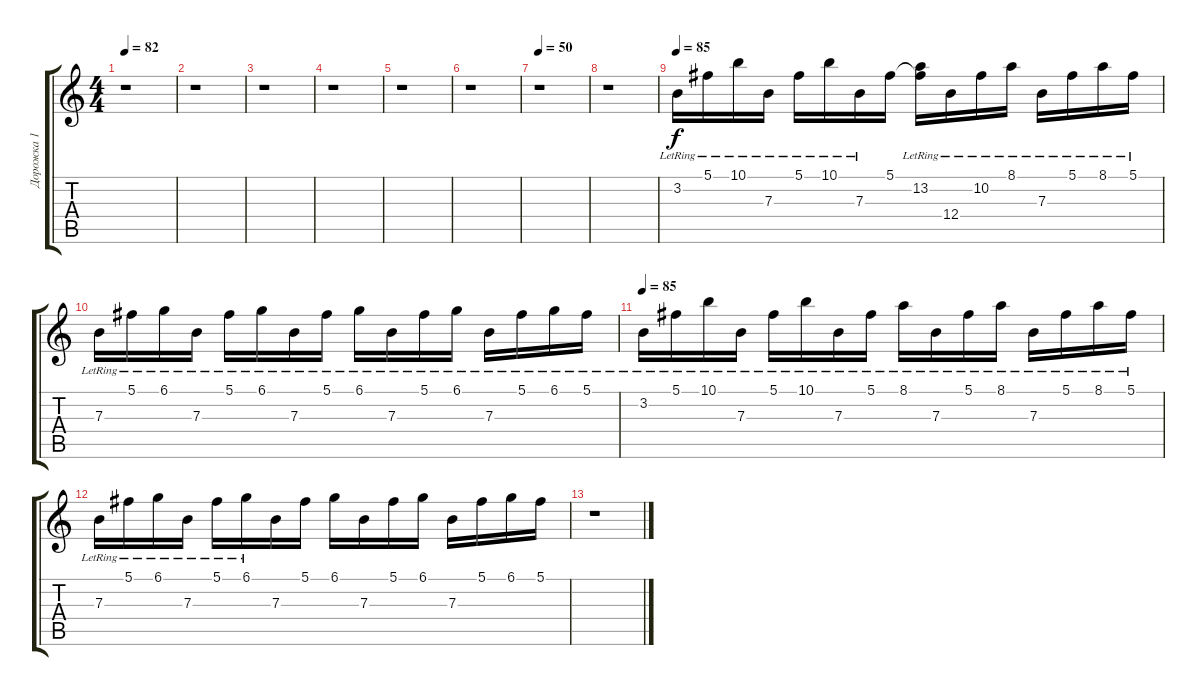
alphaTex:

\track ("Дорожка 1" "Дорожка 1") {instrument acousticguitarsteel}
\staff {score tabs}
\tuning (Db4 Ab3 E3 B2 Gb2 B1) {hide}
\ts (4 4)
\tempo 82
\clef g2
\ks c
r.1{dy f} |
r.1 |
r.1 |
r.1 |
r.1 |
r.1 |
\tempo 50
r.1 |
r.1 |
\tempo 85
3.2{lr}.16{balance 8 instrument acousticguitarsteel} 5.1{lr}.16 10.1{lr}.16 7.3{lr}.16 5.1{lr}.16 10.1{lr}.16 7.3{lr}.16 5.1.16 (5.1{t} 13.2{lr}).16 12.4{lr}.16 10.2{lr}.16 8.1{lr}.16 7.3{lr}.16 5.1{lr}.16 8.1{lr}.16 5.1{lr}.16 |
7.3{lr}.16 5.1{lr}.16 6.1{lr}.16 7.3{lr}.16 5.1{lr}.16 6.1{lr}.16 7.3{lr}.16 5.1{lr}.16 6.1{lr}.16 7.3{lr}.16 5.1{lr}.16 6.1{lr}.16 7.3{lr}.16 5.1{lr}.16 6.1{lr}.16 5.1{lr}.16 |
\tempo 85
3.2{lr}.16 5.1{lr}.16 10.1{lr}.16 7.3{lr}.16 5.1{lr}.16 10.1{lr}.16 7.3{lr}.16 5.1{lr}.16 8.1{lr}.16 7.3{lr}.16 5.1{lr}.16 8.1{lr}.16 7.3{lr}.16 5.1{lr}.16 8.1{lr}.16 5.1{lr}.16 |
7.3{lr}.16 5.1{lr}.16 6.1{lr}.16 7.3{lr}.16 5.1{lr}.16 6.1{lr}.16 7.3.16 5.1.16 6.1.16 7.3.16 5.1.16 6.1.16 7.3.16 5.1.16 6.1.16 5.1.16 |
r.1
